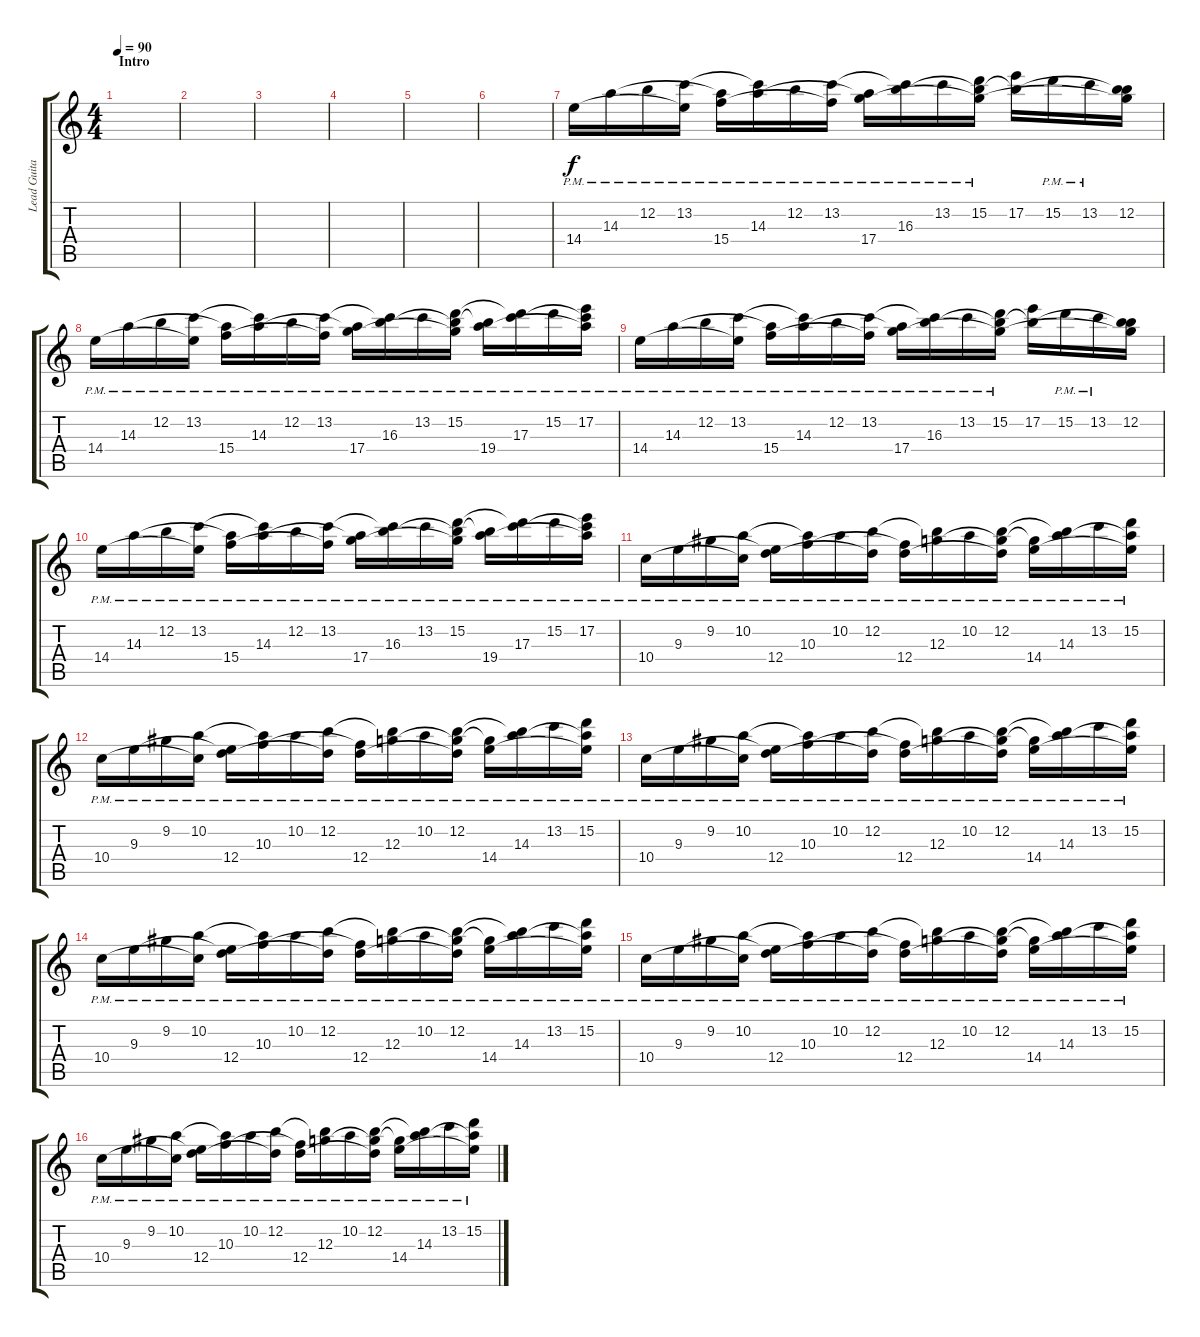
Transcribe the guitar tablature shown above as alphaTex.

\track ("Lead Guitar" "Lead Guita") {instrument electricguitarmuted}
\staff {score tabs}
\tuning (E4 B3 G3 D3 A2 E2) {hide}
\ts (4 4)
\section ("" "Intro")
\tempo 90
\clef g2
\ks c
|
|
|
|
|
|
14.4{pm}.16 14.3{pm}.16 12.2{pm}.16 (13.2{pm} 14.4{t}).16 (14.3{t} 15.4{pm}).16 (13.2{t} 14.3{pm}).16 12.2{pm}.16 (13.2{pm} 15.4{t}).16 (14.3{t} 17.4{pm}).16 (13.2{t} 16.3{pm}).16 13.2{pm}.16 (15.2{pm} 16.3{t} 17.4{t}).16 (17.2 16.3{t}).16 15.2{pm}.16 13.2{pm}.16 (12.2 16.3{t} 17.4{t}).16 |
14.4{pm}.16 14.3{pm}.16 12.2{pm}.16 (13.2{pm} 14.4{t}).16 (14.3{t} 15.4{pm}).16 (13.2{t} 14.3{pm}).16 12.2{pm}.16 (13.2{pm} 15.4{t}).16 (14.3{t} 17.4{pm}).16 (13.2{t} 16.3{pm}).16 13.2{pm}.16 (15.2{pm} 16.3{t} 17.4{t}).16 (16.3{t} 19.4{pm}).16 (15.2{t} 17.3{pm}).16 15.2{pm}.16 (17.2{pm} 17.3{t} 19.4{t}).16 |
14.4{pm}.16 14.3{pm}.16 12.2{pm}.16 (13.2{pm} 14.4{t}).16 (14.3{t} 15.4{pm}).16 (13.2{t} 14.3{pm}).16 12.2{pm}.16 (13.2{pm} 15.4{t}).16 (14.3{t} 17.4{pm}).16 (13.2{t} 16.3{pm}).16 13.2{pm}.16 (15.2{pm} 16.3{t} 17.4{t}).16 (17.2 16.3{t}).16 15.2{pm}.16 13.2{pm}.16 (12.2 16.3{t} 17.4{t}).16 |
14.4{pm}.16 14.3{pm}.16 12.2{pm}.16 (13.2{pm} 14.4{t}).16 (14.3{t} 15.4{pm}).16 (13.2{t} 14.3{pm}).16 12.2{pm}.16 (13.2{pm} 15.4{t}).16 (14.3{t} 17.4{pm}).16 (13.2{t} 16.3{pm}).16 13.2{pm}.16 (15.2{pm} 16.3{t} 17.4{t}).16 (16.3{t} 19.4{pm}).16 (15.2{t} 17.3{pm}).16 15.2{pm}.16 (17.2{pm} 17.3{t} 19.4{t}).16 |
10.4{pm}.16 9.3{pm}.16 9.2{pm}.16 (10.2{pm} 10.4{t}).16 (9.3{t} 12.4{pm}).16 (10.2{t} 10.3{pm}).16 10.2{pm}.16 (12.2{pm} 12.4{t}).16 (10.3{t} 12.4{pm}).16 (12.2{t} 12.3{pm}).16 10.2{pm}.16 (12.2{pm} 12.3{t} 12.4{t}).16 (12.3{t} 14.4{pm}).16 (12.2{t} 14.3{pm}).16 13.2{pm}.16 (15.2{pm} 14.3{t} 14.4{t}).16 |
10.4{pm}.16 9.3{pm}.16 9.2{pm}.16 (10.2{pm} 10.4{t}).16 (9.3{t} 12.4{pm}).16 (10.2{t} 10.3{pm}).16 10.2{pm}.16 (12.2{pm} 12.4{t}).16 (10.3{t} 12.4{pm}).16 (12.2{t} 12.3{pm}).16 10.2{pm}.16 (12.2{pm} 12.3{t} 12.4{t}).16 (12.3{t} 14.4{pm}).16 (12.2{t} 14.3{pm}).16 13.2{pm}.16 (15.2{pm} 14.3{t} 14.4{t}).16 |
10.4{pm}.16 9.3{pm}.16 9.2{pm}.16 (10.2{pm} 10.4{t}).16 (9.3{t} 12.4{pm}).16 (10.2{t} 10.3{pm}).16 10.2{pm}.16 (12.2{pm} 12.4{t}).16 (10.3{t} 12.4{pm}).16 (12.2{t} 12.3{pm}).16 10.2{pm}.16 (12.2{pm} 12.3{t} 12.4{t}).16 (12.3{t} 14.4{pm}).16 (12.2{t} 14.3{pm}).16 13.2{pm}.16 (15.2{pm} 14.3{t} 14.4{t}).16 |
10.4{pm}.16 9.3{pm}.16 9.2{pm}.16 (10.2{pm} 10.4{t}).16 (9.3{t} 12.4{pm}).16 (10.2{t} 10.3{pm}).16 10.2{pm}.16 (12.2{pm} 12.4{t}).16 (10.3{t} 12.4{pm}).16 (12.2{t} 12.3{pm}).16 10.2{pm}.16 (12.2{pm} 12.3{t} 12.4{t}).16 (12.3{t} 14.4{pm}).16 (12.2{t} 14.3{pm}).16 13.2{pm}.16 (15.2{pm} 14.3{t} 14.4{t}).16 |
10.4{pm}.16 9.3{pm}.16 9.2{pm}.16 (10.2{pm} 10.4{t}).16 (9.3{t} 12.4{pm}).16 (10.2{t} 10.3{pm}).16 10.2{pm}.16 (12.2{pm} 12.4{t}).16 (10.3{t} 12.4{pm}).16 (12.2{t} 12.3{pm}).16 10.2{pm}.16 (12.2{pm} 12.3{t} 12.4{t}).16 (12.3{t} 14.4{pm}).16 (12.2{t} 14.3{pm}).16 13.2{pm}.16 (15.2{pm} 14.3{t} 14.4{t}).16 |
10.4{pm}.16 9.3{pm}.16 9.2{pm}.16 (10.2{pm} 10.4{t}).16 (9.3{t} 12.4{pm}).16 (10.2{t} 10.3{pm}).16 10.2{pm}.16 (12.2{pm} 12.4{t}).16 (10.3{t} 12.4{pm}).16 (12.2{t} 12.3{pm}).16 10.2{pm}.16 (12.2{pm} 12.3{t} 12.4{t}).16 (12.3{t} 14.4{pm}).16 (12.2{t} 14.3{pm}).16 13.2{pm}.16 (15.2{pm} 14.3{t} 14.4{t}).16
